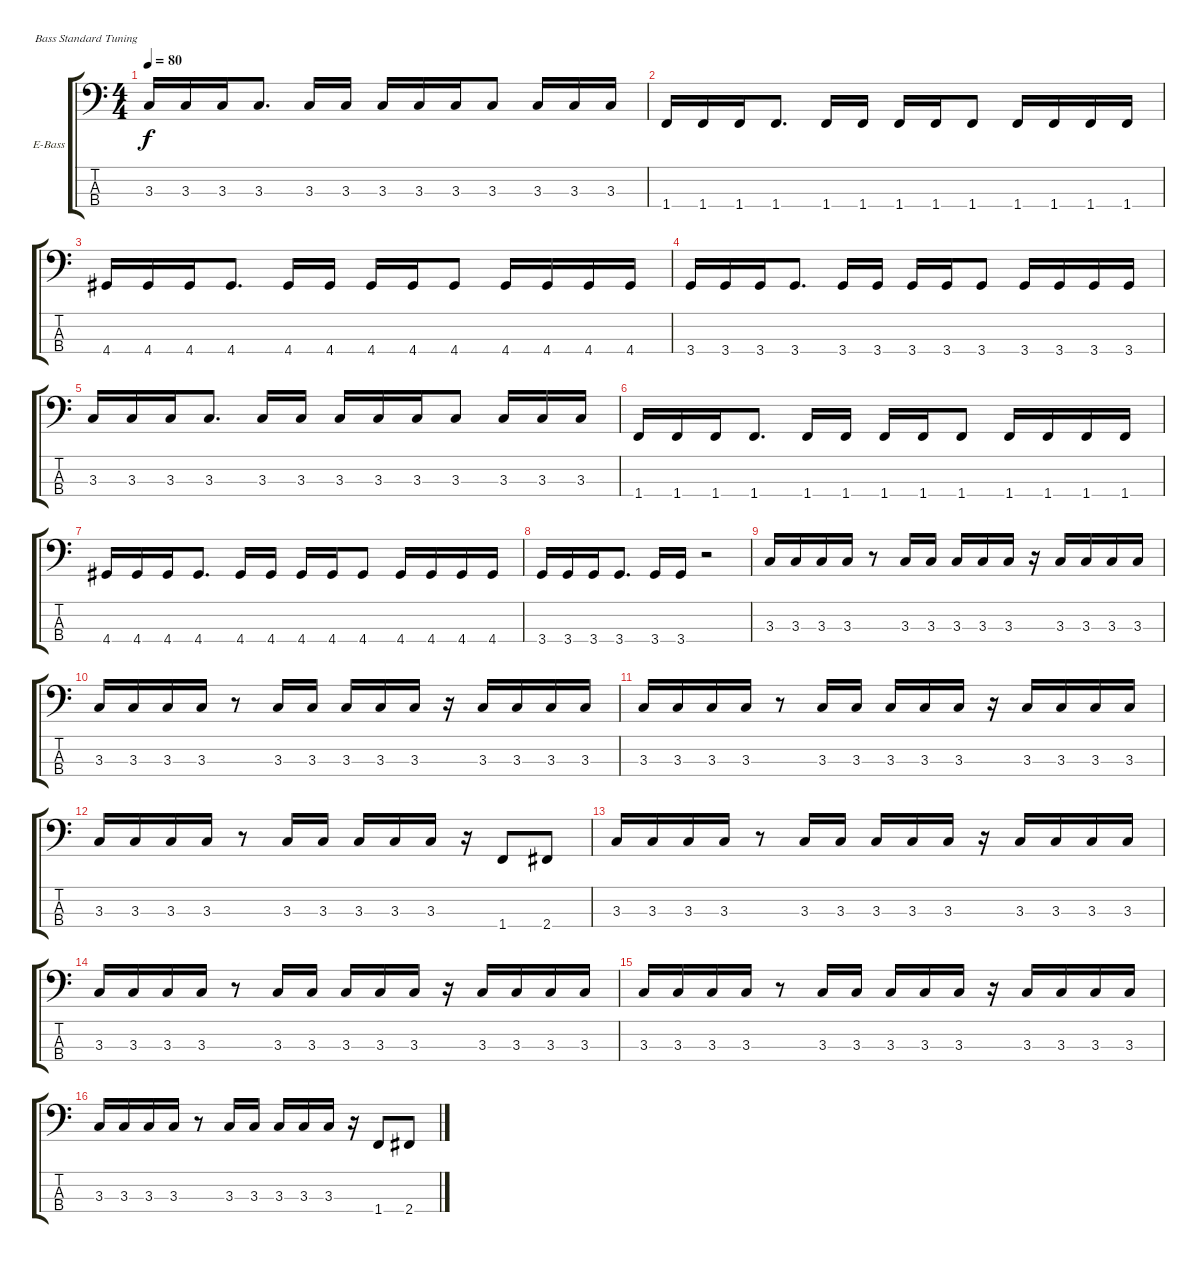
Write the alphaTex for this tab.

\bracketExtendMode groupsimilarinstruments
\firstSystemTrackNameOrientation horizontal
\otherSystemsTrackNameOrientation horizontal
\track ("Basse" "E-Bass") {instrument electricbasspick}
\staff {score tabs}
\tuning (G2 D2 A1 E1)
\ts (4 4)
\tempo 80
\clef f4
\ks c
3.3.16{dy f} 3.3.16 3.3.16 3.3.8{d} 3.3.16 3.3.16 3.3.16 3.3.16 3.3.16 3.3.8 3.3.16 3.3.16 3.3.16 |
1.4.16 1.4.16 1.4.16 1.4.8{d} 1.4.16 1.4.16 1.4.16 1.4.16 1.4.8 1.4.16 1.4.16 1.4.16 1.4.16 |
4.4.16 4.4.16 4.4.16 4.4.8{d} 4.4.16 4.4.16 4.4.16 4.4.16 4.4.8 4.4.16 4.4.16 4.4.16 4.4.16 |
3.4.16 3.4.16 3.4.16 3.4.8{d} 3.4.16 3.4.16 3.4.16 3.4.16 3.4.8 3.4.16 3.4.16 3.4.16 3.4.16 |
3.3.16 3.3.16 3.3.16 3.3.8{d} 3.3.16 3.3.16 3.3.16 3.3.16 3.3.16 3.3.8 3.3.16 3.3.16 3.3.16 |
1.4.16 1.4.16 1.4.16 1.4.8{d} 1.4.16 1.4.16 1.4.16 1.4.16 1.4.8 1.4.16 1.4.16 1.4.16 1.4.16 |
4.4.16 4.4.16 4.4.16 4.4.8{d} 4.4.16 4.4.16 4.4.16 4.4.16 4.4.8 4.4.16 4.4.16 4.4.16 4.4.16 |
3.4.16 3.4.16 3.4.16 3.4.8{d} 3.4.16 3.4.16 r.2 |
3.3.16 3.3.16 3.3.16 3.3.16 r.8 3.3.16 3.3.16 3.3.16 3.3.16 3.3.16 r.16 3.3.16 3.3.16 3.3.16 3.3.16 |
3.3.16 3.3.16 3.3.16 3.3.16 r.8 3.3.16 3.3.16 3.3.16 3.3.16 3.3.16 r.16 3.3.16 3.3.16 3.3.16 3.3.16 |
3.3.16 3.3.16 3.3.16 3.3.16 r.8 3.3.16 3.3.16 3.3.16 3.3.16 3.3.16 r.16 3.3.16 3.3.16 3.3.16 3.3.16 |
3.3.16 3.3.16 3.3.16 3.3.16 r.8 3.3.16 3.3.16 3.3.16 3.3.16 3.3.16 r.16 1.4.8 2.4.8 |
3.3.16 3.3.16 3.3.16 3.3.16 r.8 3.3.16 3.3.16 3.3.16 3.3.16 3.3.16 r.16 3.3.16 3.3.16 3.3.16 3.3.16 |
3.3.16 3.3.16 3.3.16 3.3.16 r.8 3.3.16 3.3.16 3.3.16 3.3.16 3.3.16 r.16 3.3.16 3.3.16 3.3.16 3.3.16 |
3.3.16 3.3.16 3.3.16 3.3.16 r.8 3.3.16 3.3.16 3.3.16 3.3.16 3.3.16 r.16 3.3.16 3.3.16 3.3.16 3.3.16 |
3.3.16 3.3.16 3.3.16 3.3.16 r.8 3.3.16 3.3.16 3.3.16 3.3.16 3.3.16 r.16 1.4.8 2.4.8
